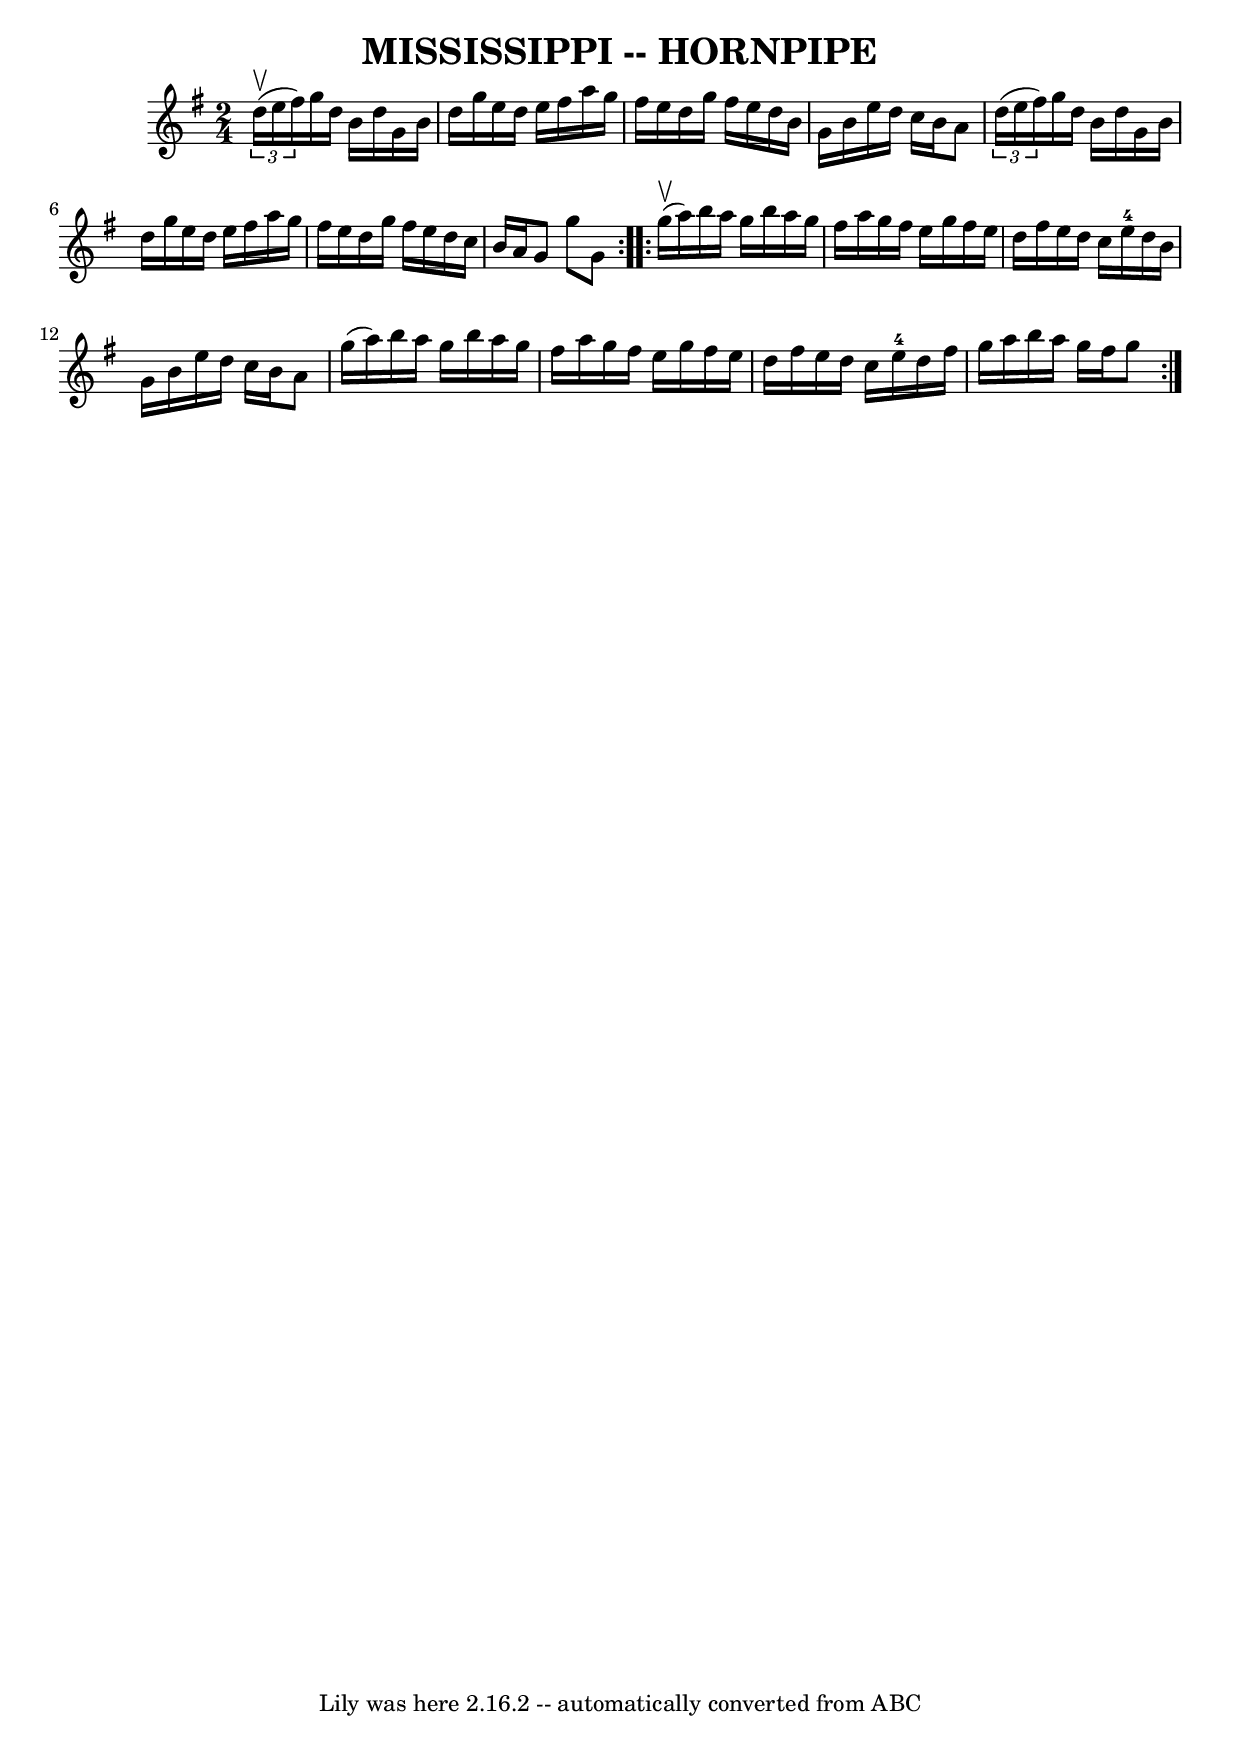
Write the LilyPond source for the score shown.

\version "2.7.40"
\include "Mammoth.ily"
\header {
	%% book = "Ryan's Mammoth Collection of Fiddle Tunes"
	crossRefNumber = "1"
	footnotes = ""
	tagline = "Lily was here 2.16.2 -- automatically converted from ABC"
	title = "MISSISSIPPI -- HORNPIPE"
}
voicedefault =  {


\repeat volta 2 {
\time 2/4 \key g \major   \times 2/3 { d''16 (^\upbow e''16 fis''16) 
}       |
 g''16 d''16 b'16 d''16 g'16 b'16 d''16    
g''16    |
 e''16 d''16 e''16 fis''16 a''16 g''16    
fis''16 e''16    |
 d''16 g''16 fis''16 e''16 d''16    
b'16 g'16 b'16    |
 e''16 d''16 c''16 b'16 a'8    
\times 2/3 { d''16 (e''16 fis''16) }   |
     |
 g''16 
 d''16 b'16 d''16 g'16 b'16 d''16 g''16    |
 e''16 
 d''16 e''16 fis''16 a''16 g''16 fis''16 e''16    |
  
 d''16 g''16 fis''16 e''16 d''16 c''16 b'16 a'16    
|
 g'8 g''8 g'8    }     \repeat volta 2 { g''16 (^\upbow   
a''16)       |
 b''16 a''16 g''16 b''16 a''16 g''16   
 fis''16 a''16    |
 g''16 fis''16 e''16 g''16 fis''16   
 e''16 d''16 fis''16    |
 e''16 d''16 c''16 e''16-4  
 d''16 b'16 g'16 b'16    |
 e''16 d''16 c''16 b'16    
a'8 g''16 (a''16)   |
     |
 b''16 a''16 g''16    
b''16 a''16 g''16 fis''16 a''16    |
 g''16 fis''16    
e''16 g''16 fis''16 e''16 d''16 fis''16    |
 e''16    
d''16 c''16 e''16-4 d''16 fis''16 g''16 a''16    |
   
b''16 a''16 g''16 fis''16 g''8    }   
}

\score{
    <<

	\context Staff="default"
	{
	    \voicedefault 
	}

    >>
	\layout {
	}
	\midi {}
}
